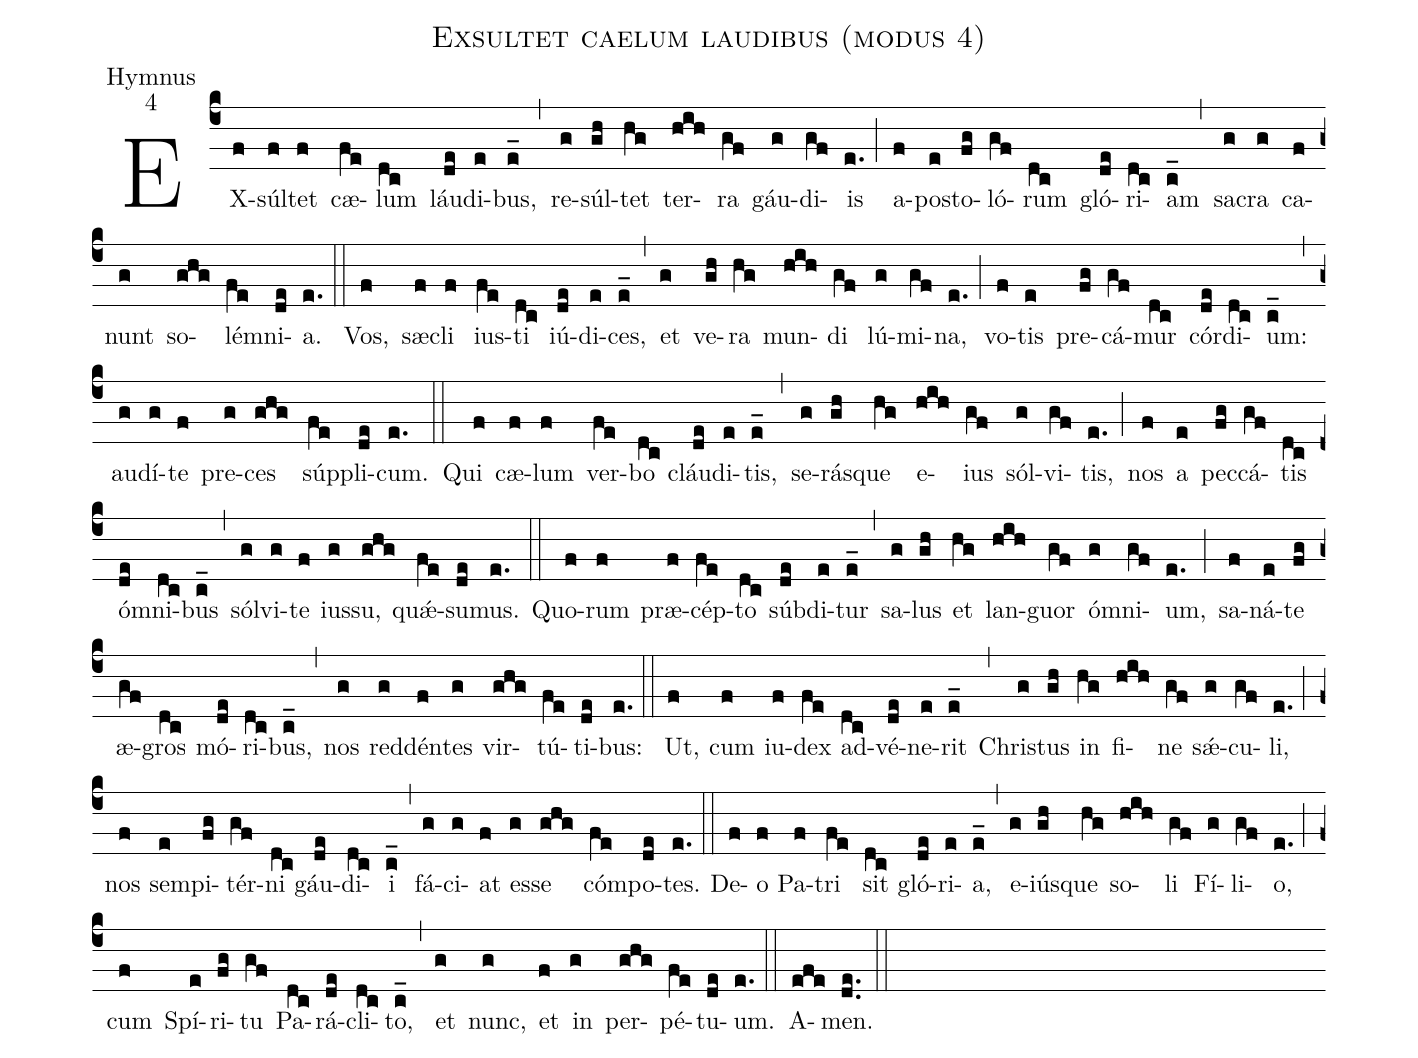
name:Exsultet caelum laudibus (modus 4);
office-part:Hymnus;
mode:4;
%%
(c4)
EX(f)súl(f)tet(f) cæ(fe)lum(dc) láu(de)di(e)bus,(e_) (,)
re(g)súl(gh)tet(hg) ter(hih)ra(gf) gáu(g)di(gf)is(e.) (;)
a(f)pos(e)to(fg)ló(gf)rum(dc) gló(de)ri(dc)am(c_) (,)
sa(g)cra(g) ca(f)nunt(g) so(ghg)lém(fe)ni(de)a.(e.) (::)

Vos,(f) sæ(f)cli(f) ius(fe)ti(dc) iú(de)di(e)ces,(e_) (,)
et(g) ve(gh)ra(hg) mun(hih)di(gf) lú(g)mi(gf)na,(e.) (;)
vo(f)tis(e) pre(fg)cá(gf)mur(dc) cór(de)di(dc)um:(c_) (,)
au(g)dí(g)te(f) pre(g)ces(ghg) súp(fe)pli(de)cum.(e.) (::)

Qui(f) cæ(f)lum(f) ver(fe)bo(dc) cláu(de)di(e)tis,(e_) (,)
se(g)rás(gh)que(hg) e(hih)ius(gf) sól(g)vi(gf)tis,(e.) (;)
nos(f) a(e) pec(fg)cá(gf)tis(dc) óm(de)ni(dc)bus(c_) (,)
sól(g)vi(g)te(f) ius(g)su,(ghg) quǽ(fe)su(de)mus.(e.) (::)

Quo(f)rum(f) præ(f)cép(fe)to(dc) súb(de)di(e)tur(e_) (,)
sa(g)lus(gh) et(hg) lan(hih)guor(gf) óm(g)ni(gf)um,(e.) (;)
sa(f)ná(e)te(fg) æ(gf)gros(dc) mó(de)ri(dc)bus,(c_) (,)
nos(g) red(g)dén(f)tes(g) vir(ghg)tú(fe)ti(de)bus:(e.) (::)

Ut,(f) cum(f) iu(f)dex(fe) ad(dc)vé(de)ne(e)rit(e_) (,)
Chris(g)tus(gh) in(hg) fi(hih)ne(gf) sǽ(g)cu(gf)li,(e.) (;)
nos(f) sem(e)pi(fg)tér(gf)ni(dc) gáu(de)di(dc)i(c_) (,)
fá(g)ci(g)at(f) es(g)se(ghg) cóm(fe)po(de)tes.(e.) (::)

De(f)o(f) Pa(f)tri(fe) sit(dc) gló(de)ri(e)a,(e_) (,)
e(g)iús(gh)que(hg) so(hih)li(gf) Fí(g)li(gf)o,(e.) (;)
cum(f) Spí(e)ri(fg)tu(gf) Pa(dc)rá(de)cli(dc)to,(c_) (,)
et(g) nunc,(g) et(f) in(g) per(ghg)pé(fe)tu(de)um.(e.) (::)

A(efe)men.(de..) (::)
